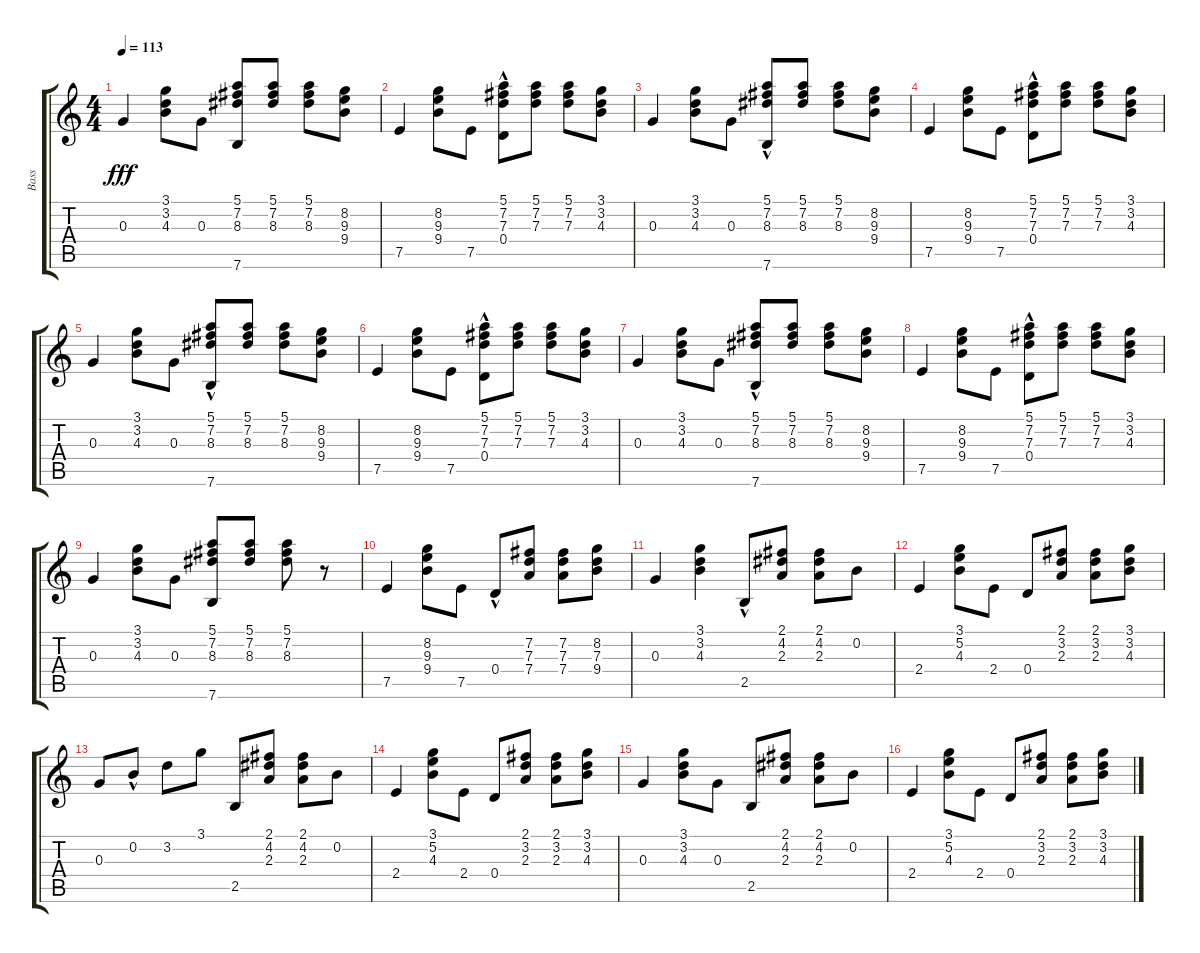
\track (" Bass" " Bass") {instrument electricguitarclean}
\staff {score tabs}
\tuning (E4 B3 G3 D3 A2 E2) {hide}
\ts (4 4)
\tempo 113
\clef g2
\ks c
0.3.4{dy fff} (3.1 3.2 4.3).8 0.3.8 (5.1 7.2 8.3 7.6).8 (5.1 7.2 8.3).8 (5.1 7.2 8.3).8 (8.2 9.3 9.4).8 |
7.5.4 (8.2 9.3 9.4).8 7.5.8 (5.1 7.2 7.3 0.4{hac}).8 (5.1 7.2 7.3).8 (5.1 7.2 7.3).8 (3.1 3.2 4.3).8 |
0.3.4 (3.1 3.2 4.3).8 0.3.8 (5.1 7.2 8.3 7.6{hac}).8 (5.1 7.2 8.3).8 (5.1 7.2 8.3).8 (8.2 9.3 9.4).8 |
7.5.4 (8.2 9.3 9.4).8 7.5.8 (5.1 7.2 7.3 0.4{hac}).8 (5.1 7.2 7.3).8 (5.1 7.2 7.3).8 (3.1 3.2 4.3).8 |
0.3.4 (3.1 3.2 4.3).8 0.3.8 (5.1 7.2 8.3 7.6{hac}).8 (5.1 7.2 8.3).8 (5.1 7.2 8.3).8 (8.2 9.3 9.4).8 |
7.5.4 (8.2 9.3 9.4).8 7.5.8 (5.1 7.2 7.3 0.4{hac}).8 (5.1 7.2 7.3).8 (5.1 7.2 7.3).8 (3.1 3.2 4.3).8 |
0.3.4 (3.1 3.2 4.3).8 0.3.8 (5.1 7.2 8.3 7.6{hac}).8 (5.1 7.2 8.3).8 (5.1 7.2 8.3).8 (8.2 9.3 9.4).8 |
7.5.4 (8.2 9.3 9.4).8 7.5.8 (5.1 7.2 7.3 0.4{hac}).8 (5.1 7.2 7.3).8 (5.1 7.2 7.3).8 (3.1 3.2 4.3).8 |
0.3.4 (3.1 3.2 4.3).8 0.3.8 (5.1 7.2 8.3 7.6).8 (5.1 7.2 8.3).8 (5.1 7.2 8.3).8 r.8 |
7.5.4 (8.2 9.3 9.4).8 7.5.8 0.4{hac}.8 (7.2 7.3 7.4).8 (7.2 7.3 7.4).8 (8.2 7.3 9.4).8 |
0.3.4 (3.1 3.2 4.3).4 2.5{hac}.8 (2.1 4.2 2.3).8 (2.1 4.2 2.3).8 0.2.8 |
2.4.4 (3.1 5.2 4.3).8 2.4.8 0.4.8 (2.1 3.2 2.3).8 (2.1 3.2 2.3).8 (3.1 3.2 4.3).8 |
0.3.8 0.2{hac}.8 3.2.8 3.1.8 2.5.8 (2.1 4.2 2.3).8 (2.1 4.2 2.3).8 0.2.8 |
2.4.4 (3.1 5.2 4.3).8 2.4.8 0.4.8 (2.1 3.2 2.3).8 (2.1 3.2 2.3).8 (3.1 3.2 4.3).8 |
0.3.4 (3.1 3.2 4.3).8 0.3.8 2.5.8 (2.1 4.2 2.3).8 (2.1 4.2 2.3).8 0.2.8 |
2.4.4 (3.1 5.2 4.3).8 2.4.8 0.4.8 (2.1 3.2 2.3).8 (2.1 3.2 2.3).8 (3.1 3.2 4.3).8
